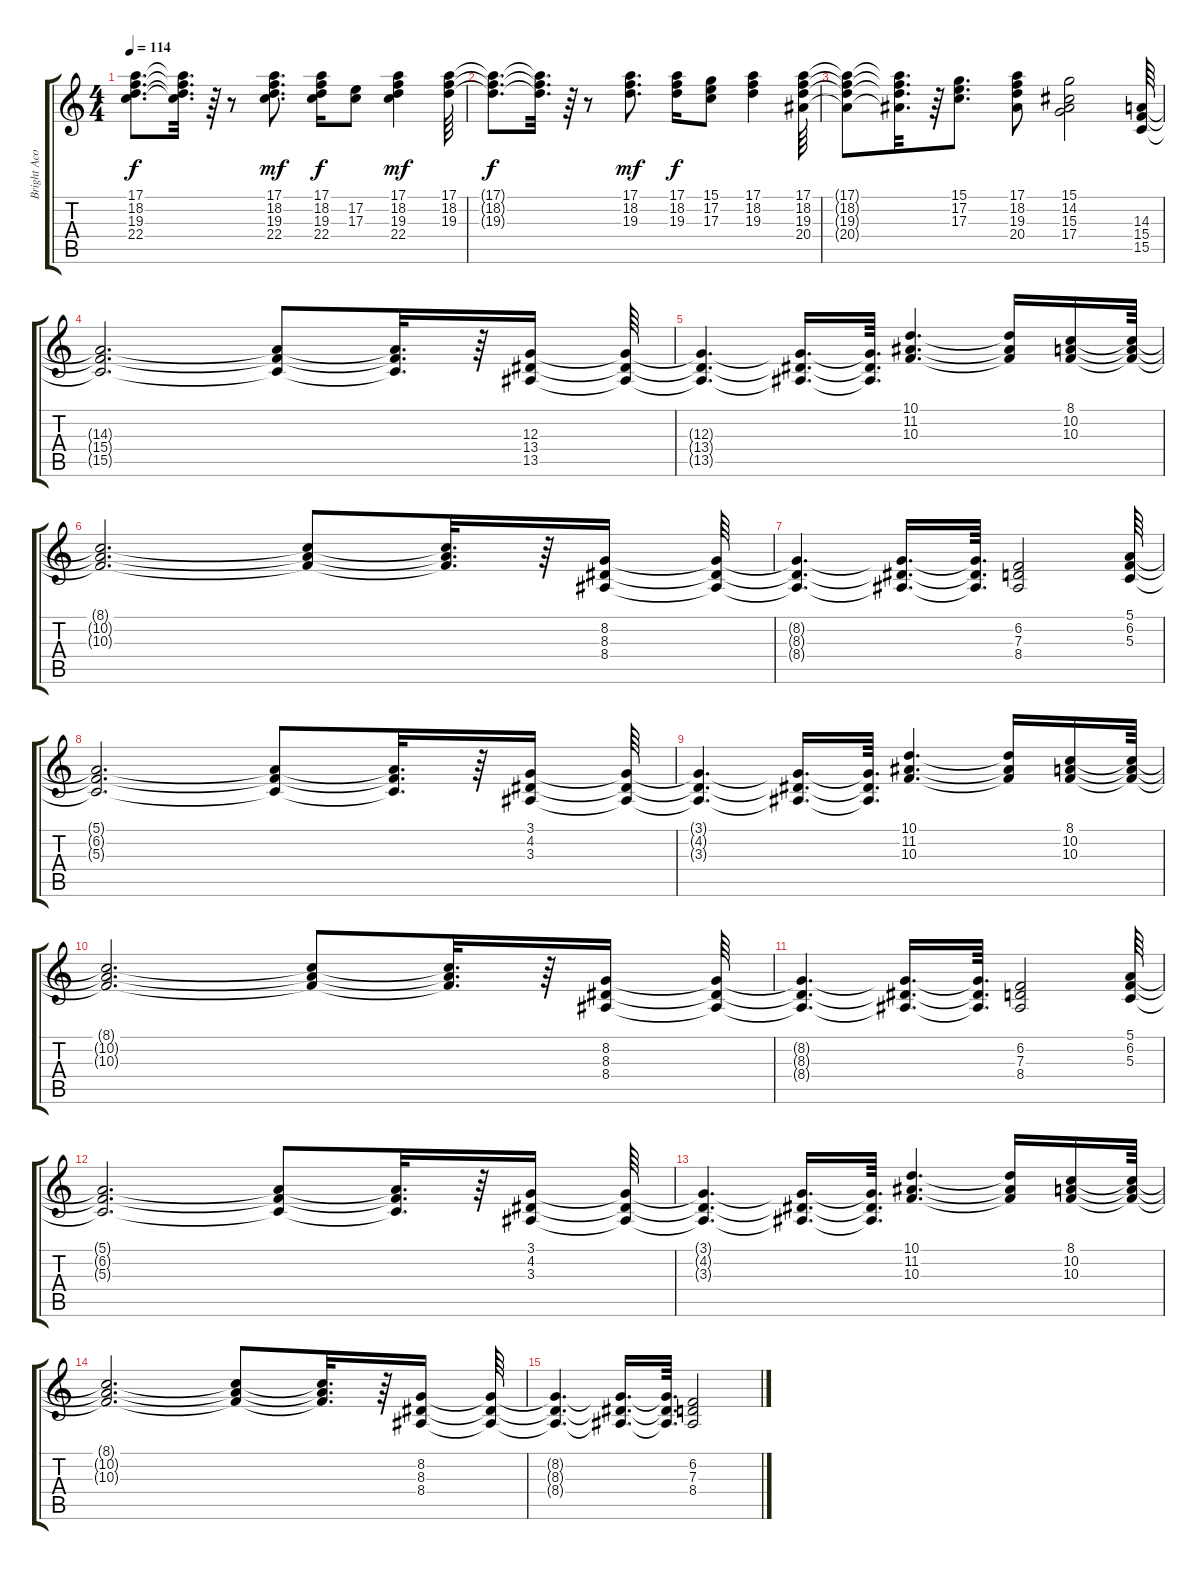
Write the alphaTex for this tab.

\track ("Bright Acoustic Piano" "Bright Aco") {instrument brightacousticpiano}
\staff {score tabs}
\tuning (E4 B3 G3 D3 A2 E2) {hide}
\ts (4 4)
\tempo 114
\clef g2
\ks c
(17.1{t} 18.2{t} 19.3{t} 22.4{t}).8{d dy f} (17.1{t} 18.2{t} 19.3{t} 22.4{t}).32{d} r.64 r.8 (17.1 18.2 19.3 22.4).8{d dy mf} (17.1 18.2 19.3 22.4).16{dy f} (17.2 17.3).8 (17.1 18.2 19.3 22.4).4{dy mf} (17.1 18.2 19.3).64 |
(17.1{t} 18.2{t} 19.3{t}).8{d dy f} (17.1{t} 18.2{t} 19.3{t}).32{d} r.64 r.8 (17.1 18.2 19.3).8{d dy mf} (17.1 18.2 19.3).16{dy f} (15.1 17.2 17.3).8 (17.1 18.2 19.3).4 (17.1 18.2 19.3 20.4).64 |
(17.1{t} 18.2{t} 19.3{t} 20.4{t}).8 (17.1{t} 18.2{t} 19.3{t} 20.4{t}).32{d} r.64 (15.1 17.2 17.3).8{d} (17.1 18.2 19.3 20.4).8 (15.1 14.2 15.3 17.4).2 (14.3 15.4 15.5).64 |
(14.3{t} 15.4{t} 15.5{t}).2{d} (14.3{t} 15.4{t} 15.5{t}).8 (14.3{t} 15.4{t} 15.5{t}).32{d} r.64 (12.3 13.4 13.5).16 (12.3{t} 13.4{t} 13.5{t}).64 |
(12.3{t} 13.4{t} 13.5{t}).4{d} (12.3{t} 13.4{t} 13.5{t}).16{d} (12.3{t} 13.4{t} 13.5{t}).64{d} (10.1 11.2 10.3).4{d} (10.1{t} 11.2{t} 10.3{t}).16 (8.1 10.2 10.3).16 (8.1{t} 10.2{t} 10.3{t}).64 |
(8.1{t} 10.2{t} 10.3{t}).2{d} (8.1{t} 10.2{t} 10.3{t}).8 (8.1{t} 10.2{t} 10.3{t}).32{d} r.64 (8.2 8.3 8.4).16 (8.2{t} 8.3{t} 8.4{t}).64 |
(8.2{t} 8.3{t} 8.4{t}).4{d} (8.2{t} 8.3{t} 8.4{t}).16{d} (8.2{t} 8.3{t} 8.4{t}).64{d} (6.2 7.3 8.4).2 (5.1 6.2 5.3).64 |
(5.1{t} 6.2{t} 5.3{t}).2{d} (5.1{t} 6.2{t} 5.3{t}).8 (5.1{t} 6.2{t} 5.3{t}).32{d} r.64 (3.1 4.2 3.3).16 (3.1{t} 4.2{t} 3.3{t}).64 |
(3.1{t} 4.2{t} 3.3{t}).4{d} (3.1{t} 4.2{t} 3.3{t}).16{d} (3.1{t} 4.2{t} 3.3{t}).64{d} (10.1 11.2 10.3).4{d} (10.1{t} 11.2{t} 10.3{t}).16 (8.1 10.2 10.3).16 (8.1{t} 10.2{t} 10.3{t}).64 |
(8.1{t} 10.2{t} 10.3{t}).2{d} (8.1{t} 10.2{t} 10.3{t}).8 (8.1{t} 10.2{t} 10.3{t}).32{d} r.64 (8.2 8.3 8.4).16 (8.2{t} 8.3{t} 8.4{t}).64 |
(8.2{t} 8.3{t} 8.4{t}).4{d} (8.2{t} 8.3{t} 8.4{t}).16{d} (8.2{t} 8.3{t} 8.4{t}).64{d} (6.2 7.3 8.4).2 (5.1 6.2 5.3).64 |
(5.1{t} 6.2{t} 5.3{t}).2{d} (5.1{t} 6.2{t} 5.3{t}).8 (5.1{t} 6.2{t} 5.3{t}).32{d} r.64 (3.1 4.2 3.3).16 (3.1{t} 4.2{t} 3.3{t}).64 |
(3.1{t} 4.2{t} 3.3{t}).4{d} (3.1{t} 4.2{t} 3.3{t}).16{d} (3.1{t} 4.2{t} 3.3{t}).64{d} (10.1 11.2 10.3).4{d} (10.1{t} 11.2{t} 10.3{t}).16 (8.1 10.2 10.3).16 (8.1{t} 10.2{t} 10.3{t}).64 |
(8.1{t} 10.2{t} 10.3{t}).2{d} (8.1{t} 10.2{t} 10.3{t}).8 (8.1{t} 10.2{t} 10.3{t}).32{d} r.64 (8.2 8.3 8.4).16 (8.2{t} 8.3{t} 8.4{t}).64 |
(8.2{t} 8.3{t} 8.4{t}).4{d} (8.2{t} 8.3{t} 8.4{t}).16{d} (8.2{t} 8.3{t} 8.4{t}).64{d} (6.2 7.3 8.4).2
